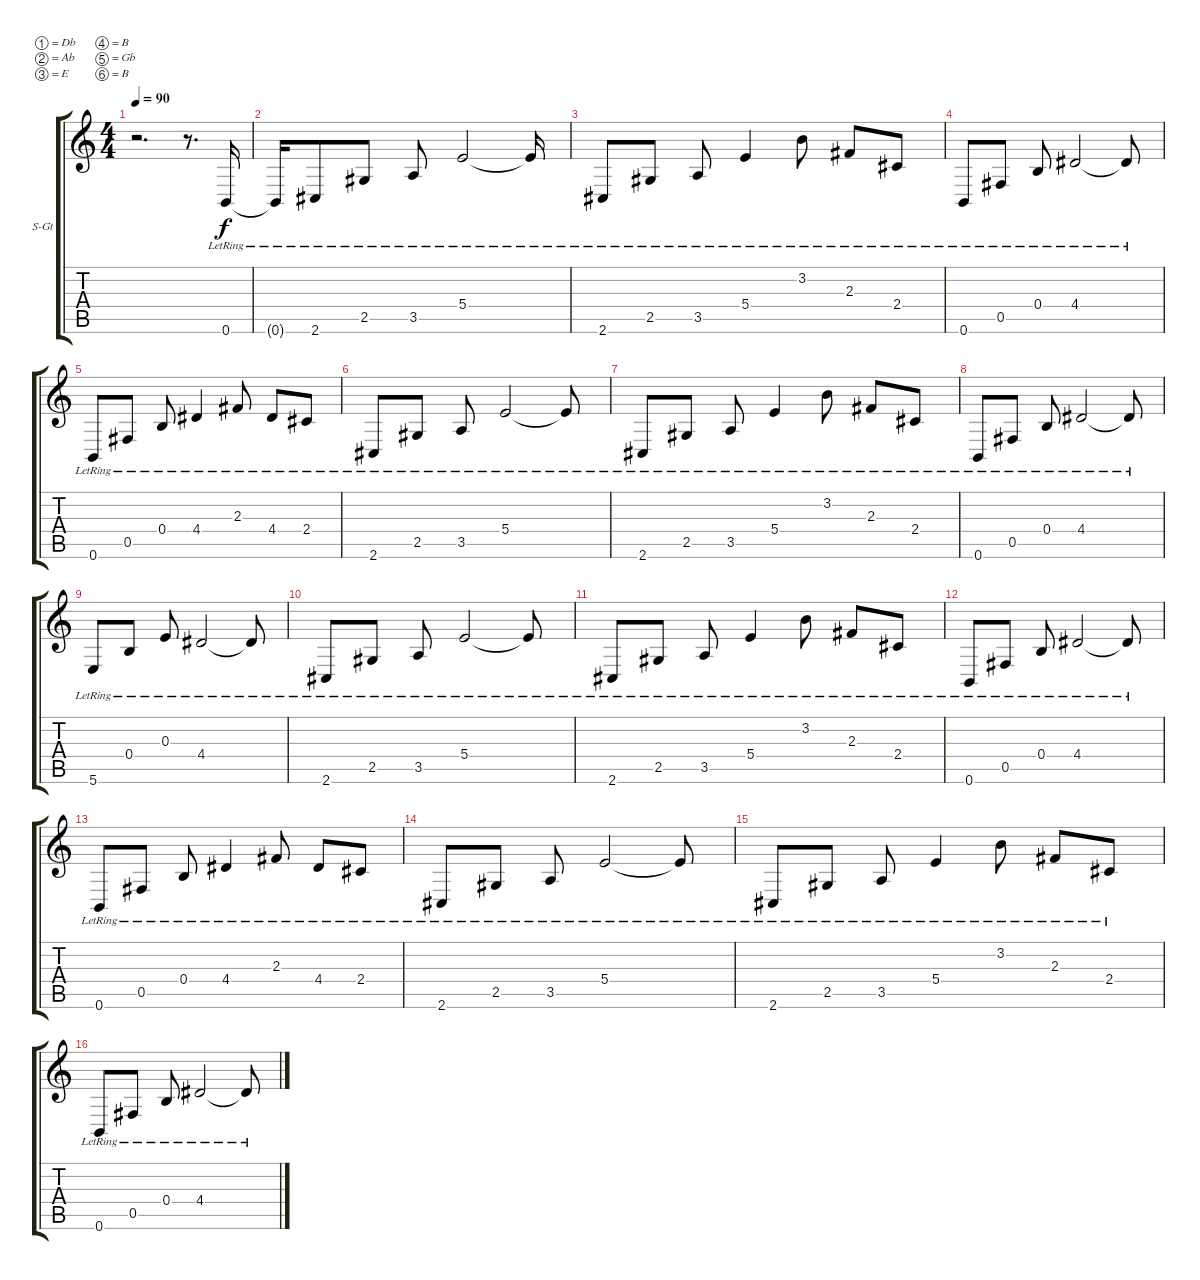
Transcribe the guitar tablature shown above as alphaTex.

\defaultSystemsLayout 4
\bracketExtendMode groupsimilarinstruments
\firstSystemTrackNameOrientation horizontal
\otherSystemsTrackNameOrientation horizontal
\track ("Steel Guitar" "S-Gt") {instrument acousticguitarsteel}
\staff {score tabs}
\tuning (Db4 Ab3 E3 B2 Gb2 B1)
\ts (4 4)
\tempo 90
\clef g2
\ks c
r.2{d dy f instrument acousticguitarsteel} r.8{d} 0.6{lr}.16 |
0.6{lr t}.16 2.6{lr}.8 2.5{lr}.8 3.5{lr}.8 5.4{lr}.2 5.4{lr t}.16 |
2.6{lr}.8 2.5{lr}.8 3.5{lr}.8 5.4{lr}.4 3.2{lr}.8 2.3{lr}.8 2.4{lr}.8 |
0.6{lr}.8 0.5{lr}.8 0.4{lr}.8 4.4{lr}.2 4.4{lr t}.8 |
0.6{lr}.8 0.5{lr}.8 0.4{lr}.8 4.4{lr}.4 2.3{lr}.8 4.4{lr}.8 2.4{lr}.8 |
2.6{lr}.8 2.5{lr}.8 3.5{lr}.8 5.4{lr}.2 5.4{lr t}.8 |
2.6{lr}.8 2.5{lr}.8 3.5{lr}.8 5.4{lr}.4 3.2{lr}.8 2.3{lr}.8 2.4{lr}.8 |
0.6{lr}.8 0.5{lr}.8 0.4{lr}.8 4.4{lr}.2 4.4{lr t}.8 |
5.6{lr}.8 0.4{lr}.8 0.3{lr}.8 4.4{lr}.2 4.4{lr t}.8 |
2.6{lr}.8 2.5{lr}.8 3.5{lr}.8 5.4{lr}.2 5.4{lr t}.8 |
2.6{lr}.8 2.5{lr}.8 3.5{lr}.8 5.4{lr}.4 3.2{lr}.8 2.3{lr}.8 2.4{lr}.8 |
0.6{lr}.8 0.5{lr}.8 0.4{lr}.8 4.4{lr}.2 4.4{lr t}.8 |
0.6{lr}.8 0.5{lr}.8 0.4{lr}.8 4.4{lr}.4 2.3{lr}.8 4.4{lr}.8 2.4{lr}.8 |
2.6{lr}.8 2.5{lr}.8 3.5{lr}.8 5.4{lr}.2 5.4{lr t}.8 |
2.6{lr}.8 2.5{lr}.8 3.5{lr}.8 5.4{lr}.4 3.2{lr}.8 2.3{lr}.8 2.4{lr}.8 |
0.6{lr}.8 0.5{lr}.8 0.4{lr}.8 4.4{lr}.2 4.4{lr t}.8
